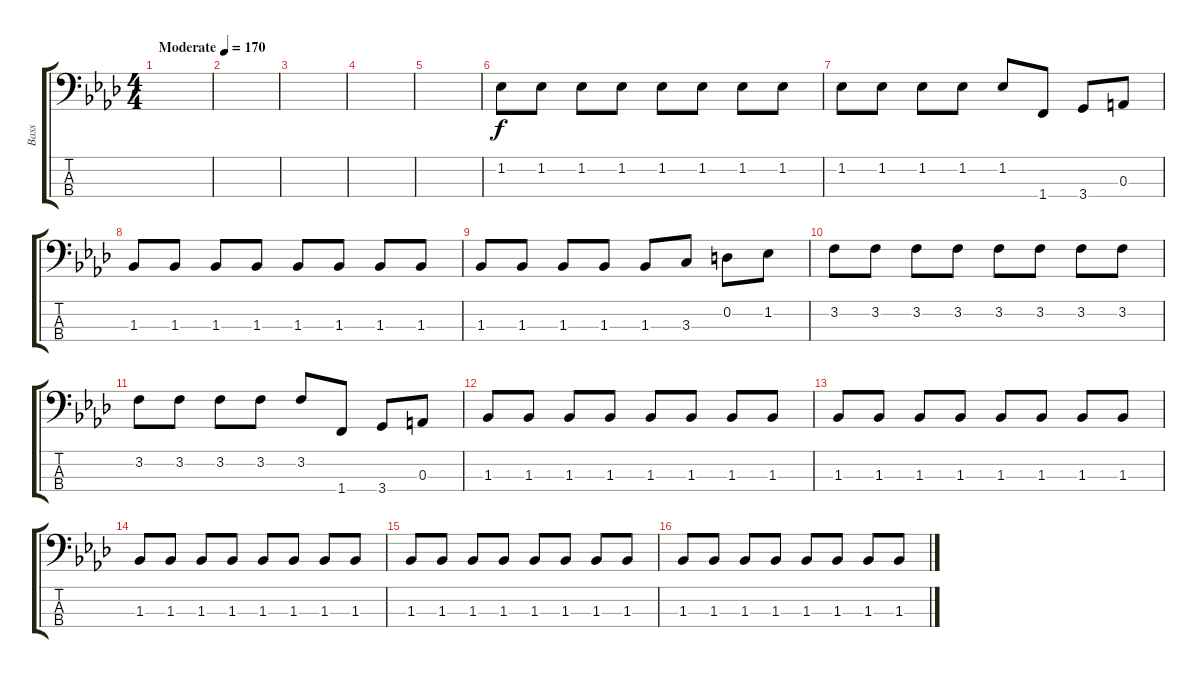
\track ("Bass" "Bass") {instrument electricbassfinger}
\staff {score tabs}
\tuning (G2 D2 A1 E1) {hide}
\ts (4 4)
\tempo (170 "Moderate")
\clef f4
\ks ab
|
|
|
|
|
1.2.8 1.2.8 1.2.8 1.2.8 1.2.8 1.2.8 1.2.8 1.2.8 |
1.2.8 1.2.8 1.2.8 1.2.8 1.2.8 1.4.8 3.4.8 0.3.8 |
1.3.8 1.3.8 1.3.8 1.3.8 1.3.8 1.3.8 1.3.8 1.3.8 |
1.3.8 1.3.8 1.3.8 1.3.8 1.3.8 3.3.8 0.2.8 1.2.8 |
3.2.8 3.2.8 3.2.8 3.2.8 3.2.8 3.2.8 3.2.8 3.2.8 |
3.2.8 3.2.8 3.2.8 3.2.8 3.2.8 1.4.8 3.4.8 0.3.8 |
1.3.8 1.3.8 1.3.8 1.3.8 1.3.8 1.3.8 1.3.8 1.3.8 |
1.3.8 1.3.8 1.3.8 1.3.8 1.3.8 1.3.8 1.3.8 1.3.8 |
1.3.8 1.3.8 1.3.8 1.3.8 1.3.8 1.3.8 1.3.8{txt ""} 1.3.8 |
1.3.8 1.3.8 1.3.8 1.3.8 1.3.8 1.3.8 1.3.8 1.3.8 |
1.3.8 1.3.8 1.3.8 1.3.8 1.3.8 1.3.8 1.3.8 1.3.8
